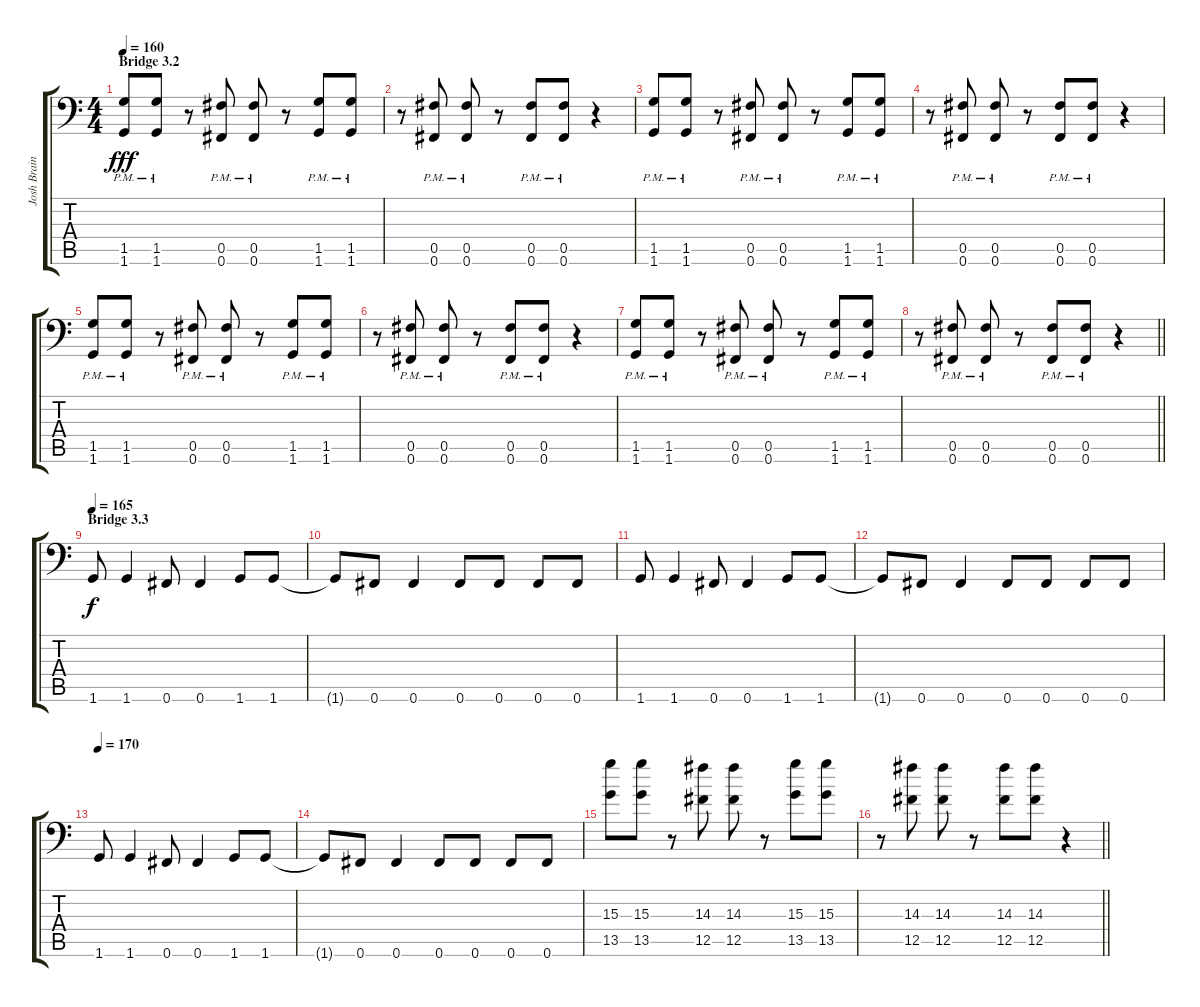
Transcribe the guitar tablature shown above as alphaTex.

\track ("Josh Brainard" "Josh Brain") {instrument distortionguitar}
\staff {score tabs}
\tuning (Db4 Ab3 E3 B2 Gb2 Gb1) {hide}
\ts (4 4)
\section ("" "Bridge 3.2")
\tempo 160
\clef f4
\ks c
(1.5{pm} 1.6{pm}).8{dy fff} (1.5{pm} 1.6{pm}).8 r.8 (0.5{pm} 0.6{pm}).8 (0.5{pm} 0.6{pm}).8 r.8 (1.5{pm} 1.6{pm}).8 (1.5{pm} 1.6{pm}).8 |
r.8 (0.5{pm} 0.6{pm}).8 (0.5{pm} 0.6{pm}).8 r.8 (0.5{pm} 0.6{pm}).8 (0.5{pm} 0.6{pm}).8 r.4 |
(1.5{pm} 1.6{pm}).8 (1.5{pm} 1.6{pm}).8 r.8 (0.5{pm} 0.6{pm}).8 (0.5{pm} 0.6{pm}).8 r.8 (1.5{pm} 1.6{pm}).8 (1.5{pm} 1.6{pm}).8 |
r.8 (0.5{pm} 0.6{pm}).8 (0.5{pm} 0.6{pm}).8 r.8 (0.5{pm} 0.6{pm}).8 (0.5{pm} 0.6{pm}).8 r.4 |
(1.5{pm} 1.6{pm}).8 (1.5{pm} 1.6{pm}).8 r.8 (0.5{pm} 0.6{pm}).8 (0.5{pm} 0.6{pm}).8 r.8 (1.5{pm} 1.6{pm}).8 (1.5{pm} 1.6{pm}).8 |
r.8 (0.5{pm} 0.6{pm}).8 (0.5{pm} 0.6{pm}).8 r.8 (0.5{pm} 0.6{pm}).8 (0.5{pm} 0.6{pm}).8 r.4 |
(1.5{pm} 1.6{pm}).8 (1.5{pm} 1.6{pm}).8 r.8 (0.5{pm} 0.6{pm}).8 (0.5{pm} 0.6{pm}).8 r.8 (1.5{pm} 1.6{pm}).8 (1.5{pm} 1.6{pm}).8 |
\barLineRight lightlight
r.8 (0.5{pm} 0.6{pm}).8 (0.5{pm} 0.6{pm}).8 r.8 (0.5{pm} 0.6{pm}).8 (0.5{pm} 0.6{pm}).8 r.4 |
\section ("" "Bridge 3.3")
\tempo 165
1.6.8{dy f} 1.6.4 0.6.8 0.6.4 1.6.8 1.6.8 |
1.6{t}.8 0.6.8 0.6.4 0.6.8 0.6.8 0.6.8 0.6.8 |
1.6.8 1.6.4 0.6.8 0.6.4 1.6.8 1.6.8 |
1.6{t}.8 0.6.8 0.6.4 0.6.8 0.6.8 0.6.8 0.6.8 |
\tempo 170
1.6.8 1.6.4 0.6.8 0.6.4 1.6.8 1.6.8 |
1.6{t}.8 0.6.8 0.6.4 0.6.8 0.6.8 0.6.8 0.6.8 |
(15.3 13.5).8 (15.3 13.5).8 r.8 (14.3 12.5).8 (14.3 12.5).8 r.8 (15.3 13.5).8 (15.3 13.5).8 |
\barLineRight lightlight
r.8 (14.3 12.5).8 (14.3 12.5).8 r.8 (14.3 12.5).8 (14.3 12.5).8 r.4
